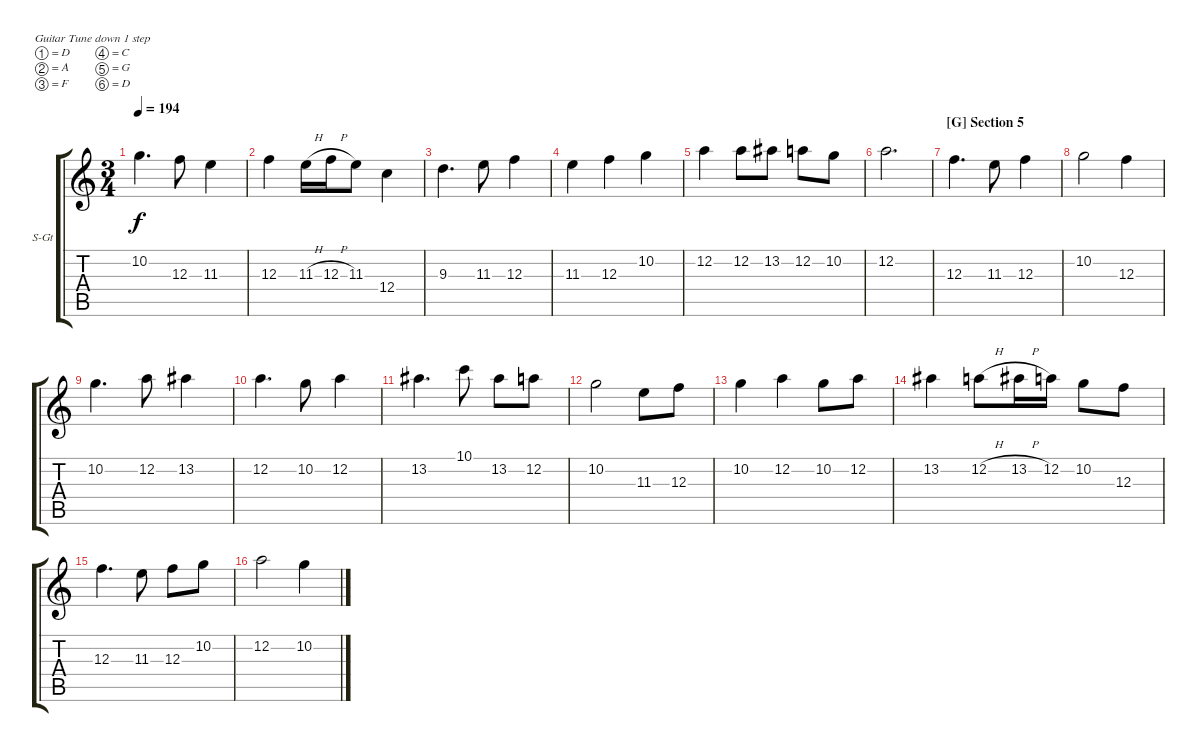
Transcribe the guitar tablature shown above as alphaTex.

\defaultSystemsLayout 4
\bracketExtendMode groupsimilarinstruments
\firstSystemTrackNameOrientation horizontal
\otherSystemsTrackNameOrientation horizontal
\track ("Guitar 1" "S-Gt") {instrument acousticguitarsteel}
\staff {score tabs}
\tuning (D4 A3 F3 C3 G2 D2)
\ts (3 4)
\tempo 194
\clef g2
\ks c
10.2.4{d dy f} 12.3.8 11.3.4 |
12.3.4 11.3{h}.16 12.3{h}.16 11.3.8 12.4.4 |
9.3.4{d} 11.3.8 12.3.4 |
11.3.4 12.3.4 10.2.4 |
12.2.4 12.2.8 13.2.8 12.2.8 10.2.8 |
12.2.2{d} |
\section ("G" "Section 5")
12.3.4{d} 11.3.8 12.3.4 |
10.2.2 12.3.4 |
10.2.4{d} 12.2.8 13.2.4 |
12.2.4{d} 10.2.8 12.2.4 |
13.2.4{d} 10.1.8 13.2.8 12.2.8 |
10.2.2 11.3.8 12.3.8 |
10.2.4 12.2.4 10.2.8 12.2.8 |
13.2.4 12.2{h}.8 13.2{h}.16 12.2.16 10.2.8 12.3.8 |
12.3.4{d} 11.3.8 12.3.8 10.2.8 |
12.2.2 10.2.4
